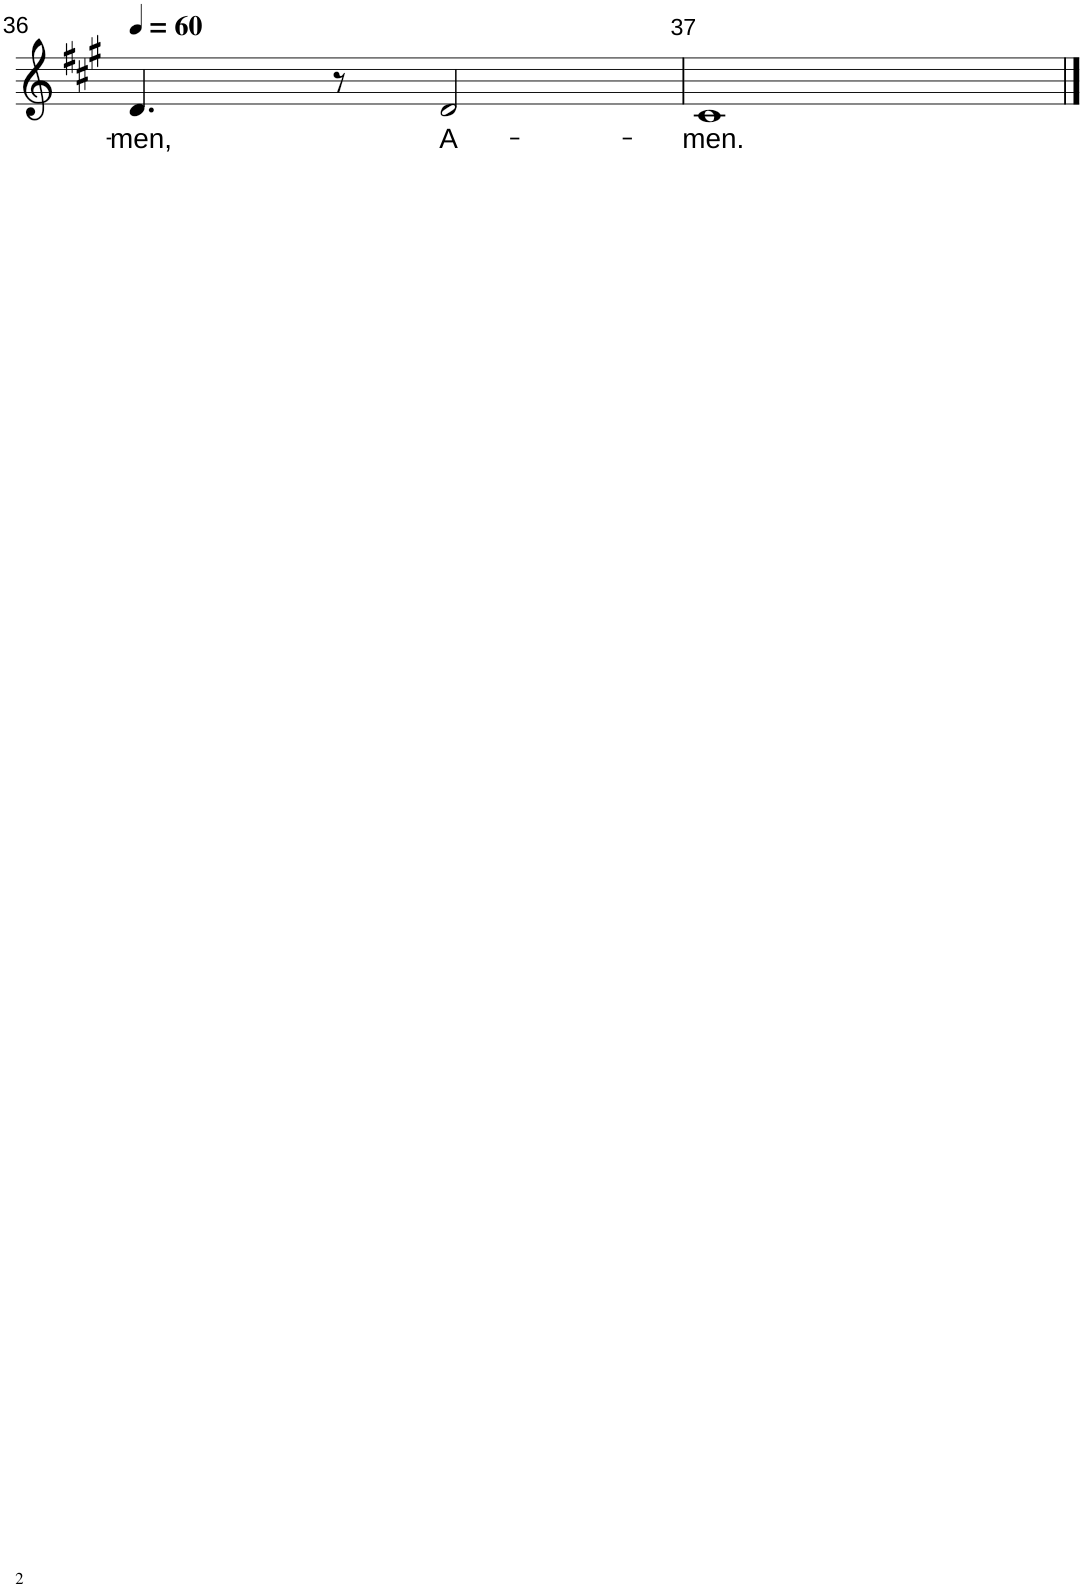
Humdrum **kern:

**kern	**text
*part1	*part1
*staff1	*staff1
*I"Voix 2	*
*I'V2	*
!!LO:PB:g=z
*clefG2	*
*k[f#c#g#]	*
*M4/4	*
*MM60	*
=36	=36
!	!LO:LY:b
4.d/	-men,
8r	.
!	!LO:LY:b
2d/	A-
=37	=37
!	!LO:LY:b
1c#	-men.
==	==
*-	*-
